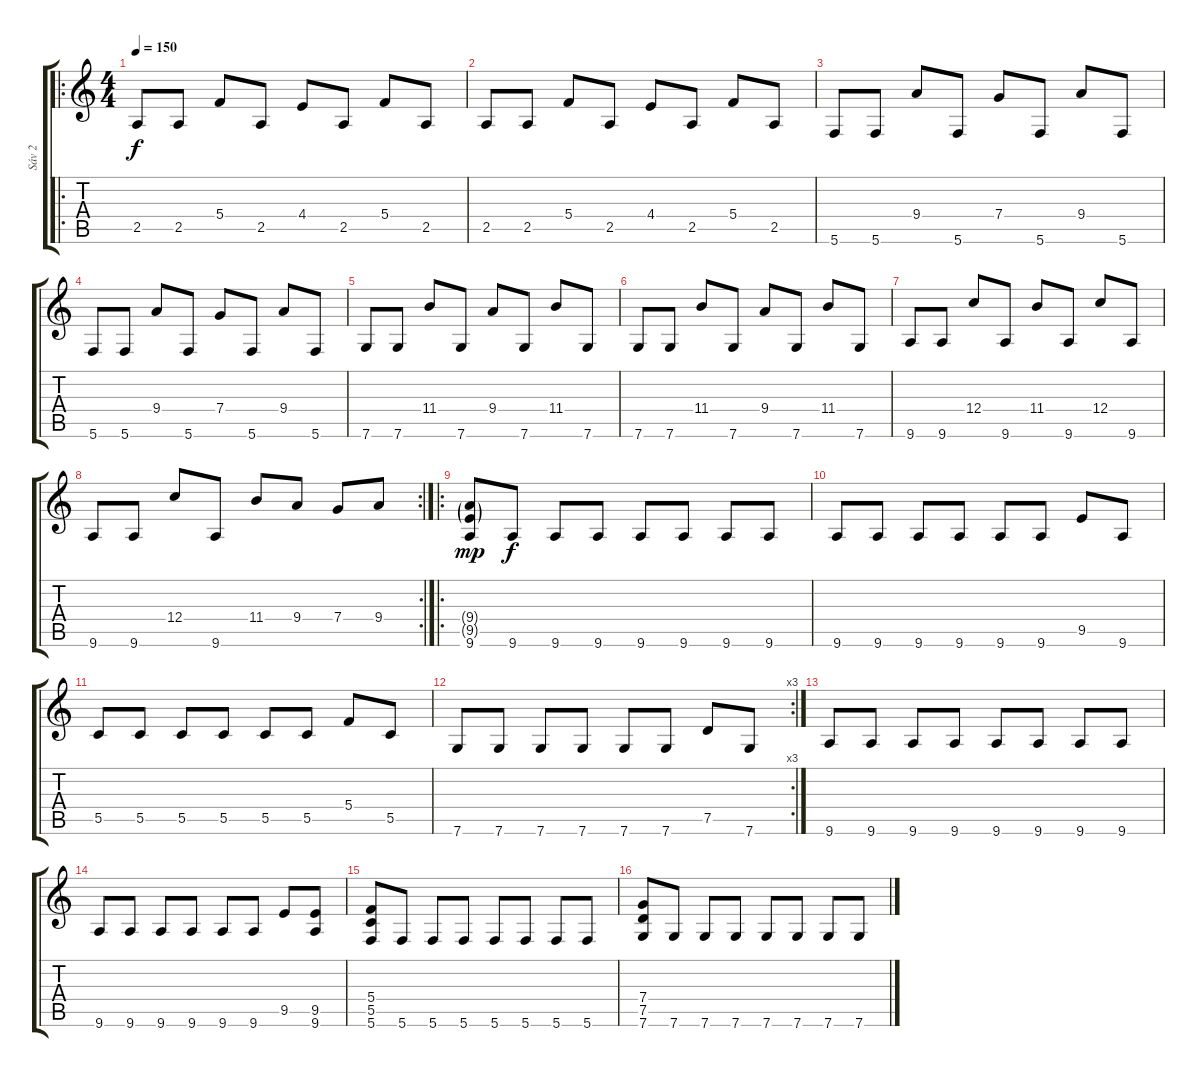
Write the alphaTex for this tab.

\track ("Sáv 2" "Sáv 2") {instrument distortionguitar}
\staff {score tabs}
\tuning (D4 A3 F3 C3 G2 C2) {hide}
\ro
\ts (4 4)
\tempo 150
\clef g2
\ks c
2.5.8{dy f} 2.5.8 5.4.8 2.5.8 4.4.8 2.5.8 5.4.8 2.5.8 |
2.5.8 2.5.8 5.4.8 2.5.8 4.4.8 2.5.8 5.4.8 2.5.8 |
5.6.8 5.6.8 9.4.8 5.6.8 7.4.8 5.6.8 9.4.8 5.6.8 |
5.6.8 5.6.8 9.4.8 5.6.8 7.4.8 5.6.8 9.4.8 5.6.8 |
7.6.8 7.6.8 11.4.8 7.6.8 9.4.8 7.6.8 11.4.8 7.6.8 |
7.6.8 7.6.8 11.4.8 7.6.8 9.4.8 7.6.8 11.4.8 7.6.8 |
9.6.8 9.6.8 12.4.8 9.6.8 11.4.8 9.6.8 12.4.8 9.6.8 |
\rc 2
9.6.8 9.6.8 12.4.8 9.6.8 11.4.8 9.4.8 7.4.8 9.4.8 |
\ro
(9.4{g} 9.5{g} 9.6).8{dy mp} 9.6.8{dy f} 9.6.8 9.6.8 9.6.8 9.6.8 9.6.8 9.6.8 |
9.6.8 9.6.8 9.6.8 9.6.8 9.6.8 9.6.8 9.5.8 9.6.8 |
5.5.8 5.5.8 5.5.8 5.5.8 5.5.8 5.5.8 5.4.8 5.5.8 |
\rc 3
7.6.8 7.6.8 7.6.8 7.6.8 7.6.8 7.6.8 7.5.8 7.6.8 |
9.6.8 9.6.8 9.6.8 9.6.8 9.6.8 9.6.8 9.6.8 9.6.8 |
9.6.8 9.6.8 9.6.8 9.6.8 9.6.8 9.6.8 9.5.8 (9.5 9.6).8 |
(5.4 5.5 5.6).8 5.6.8 5.6.8 5.6.8 5.6.8 5.6.8 5.6.8 5.6.8 |
(7.4 7.5 7.6).8 7.6.8 7.6.8 7.6.8 7.6.8 7.6.8 7.6.8 7.6.8
